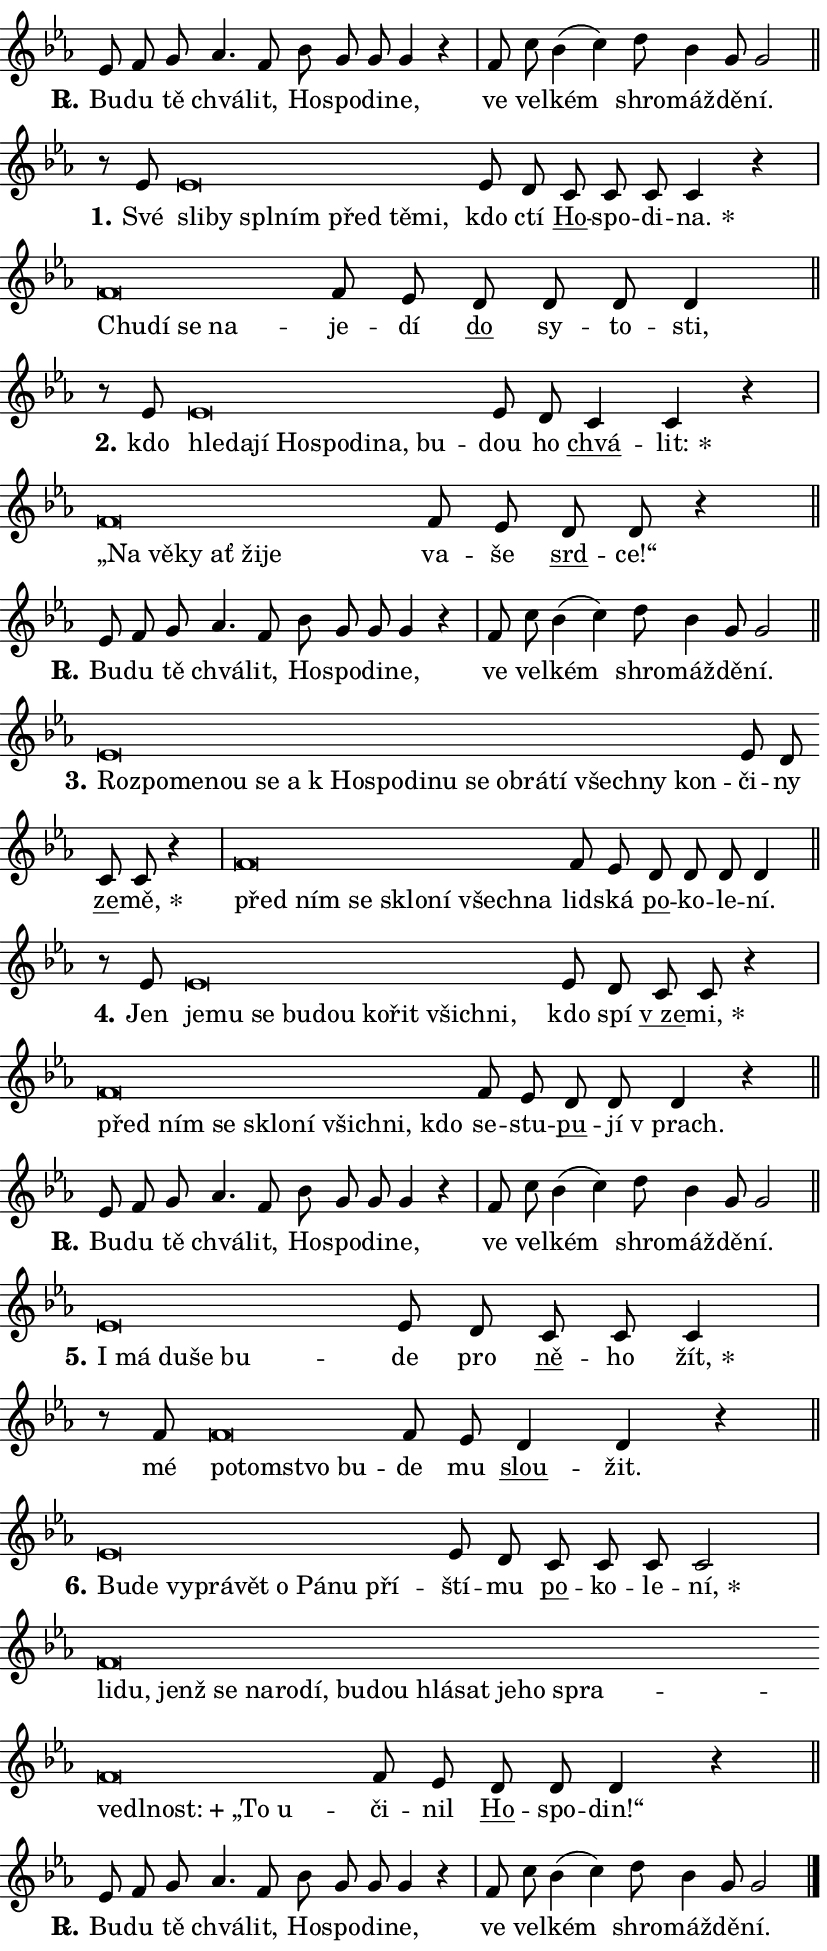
\version "2.24.0"
\header { tagline = "" }
\paper {
  indent = 0\cm
  top-margin = 0\cm
  right-margin = 0.13\cm % to fit lyric hyphens
  bottom-margin = 0\cm
  left-margin = 0\cm
  paper-width = 14\cm
  page-breaking = #ly:one-page-breaking
  system-system-spacing.basic-distance = #11
  score-system-spacing.basic-distance = #11
  ragged-last = ##f
}


%% Author: Thomas Morley
%% https://lists.gnu.org/archive/html/lilypond-user/2020-05/msg00002.html
#(define (line-position grob)
"Returns position of @var[grob} in current system:
   @code{'start}, if at first time-step
   @code{'end}, if at last time-step
   @code{'middle} otherwise
"
  (let* ((col (ly:item-get-column grob))
         (ln (ly:grob-object col 'left-neighbor))
         (rn (ly:grob-object col 'right-neighbor))
         (col-to-check-left (if (ly:grob? ln) ln col))
         (col-to-check-right (if (ly:grob? rn) rn col))
         (break-dir-left
           (and
             (ly:grob-property col-to-check-left 'non-musical #f)
             (ly:item-break-dir col-to-check-left)))
         (break-dir-right
           (and
             (ly:grob-property col-to-check-right 'non-musical #f)
             (ly:item-break-dir col-to-check-right))))
        (cond ((eqv? 1 break-dir-left) 'start)
              ((eqv? -1 break-dir-right) 'end)
              (else 'middle))))

#(define (tranparent-at-line-position vctor)
  (lambda (grob)
  "Relying on @code{line-position} select the relevant enry from @var{vctor}.
Used to determine transparency,"
    (case (line-position grob)
      ((end) (not (vector-ref vctor 0)))
      ((middle) (not (vector-ref vctor 1)))
      ((start) (not (vector-ref vctor 2))))))

noteHeadBreakVisibility =
#(define-music-function (break-visibility)(vector?)
"Makes @code{NoteHead}s transparent relying on @var{break-visibility}"
#{
  \override NoteHead.transparent =
    #(tranparent-at-line-position break-visibility)
#})

#(define delete-ledgers-for-transparent-note-heads
  (lambda (grob)
    "Reads whether a @code{NoteHead} is transparent.
If so this @code{NoteHead} is removed from @code{'note-heads} from
@var{grob}, which is supposed to be @code{LedgerLineSpanner}.
As a result ledgers are not printed for this @code{NoteHead}"
    (let* ((nhds-array (ly:grob-object grob 'note-heads))
           (nhds-list
             (if (ly:grob-array? nhds-array)
                 (ly:grob-array->list nhds-array)
                 '()))
           ;; Relies on the transparent-property being done before
           ;; Staff.LedgerLineSpanner.after-line-breaking is executed.
           ;; This is fragile ...
           (to-keep
             (remove
               (lambda (nhd)
                 (ly:grob-property nhd 'transparent #f))
               nhds-list)))
      ;; TODO find a better method to iterate over grob-arrays, similiar
      ;; to filter/remove etc for lists
      ;; For now rebuilt from scratch
      (set! (ly:grob-object grob 'note-heads)  '())
      (for-each
        (lambda (nhd)
          (ly:pointer-group-interface::add-grob grob 'note-heads nhd))
        to-keep))))

squashNotes = {
  \override NoteHead.X-extent = #'(-0.2 . 0.2)
  \override NoteHead.Y-extent = #'(-0.75 . 0)
  \override NoteHead.stencil =
    #(lambda (grob)
       (let ((pos (ly:grob-property grob 'staff-position)))
         (begin
           (if (< pos -7) (display "ERROR: Lower brevis then expected\n") (display ""))
           (if (<= pos -6) ly:text-interface::print ly:note-head::print))))
}
unSquashNotes = {
  \revert NoteHead.X-extent
  \revert NoteHead.Y-extent
  \revert NoteHead.stencil
}

hideNotes = \noteHeadBreakVisibility #begin-of-line-visible
unHideNotes = \noteHeadBreakVisibility #all-visible

% work-around for resetting accidentals
% https://lilypond.org/doc/v2.23/Documentation/notation/displaying-rhythms#unmetered-music
cadenzaMeasure = {
  \cadenzaOff
  \partial 1024 s1024
  \cadenzaOn
}

#(define-markup-command (accent layout props text) (markup?)
  "Underline accented syllable"
  (interpret-markup layout props
    #{\markup \override #'(offset . 4.3) \underline { #text }#}))

responsum = \markup \concat {
  "R" \hspace #-1.05 \path #0.1 #'((moveto 0 0.07) (lineto 0.9 0.8)) \hspace #0.05 "."
}

spaceSize = #0.6828661417322834 % exact space size for TeX Gyre Schola

\layout {
  \context {
    \Staff
    \remove "Time_signature_engraver"
    \override LedgerLineSpanner.after-line-breaking = #delete-ledgers-for-transparent-note-heads
  }
  \context {
    \Lyrics {
      \override LyricSpace.minimum-distance = \spaceSize
      \override LyricText.font-name = #"TeX Gyre Schola"
      \override LyricText.font-size = 1
      \override StanzaNumber.font-name = #"TeX Gyre Schola Bold"
      \override StanzaNumber.font-size = 1
    }
  }
  \context {
    \Score 
    \override NoteHead.text =
      #(lambda (grob) 
        (let ((pos (ly:grob-property grob 'staff-position)))
          #{\markup {
            \combine
              \halign #-0.55 \raise #(if (= pos -6) 0 0.5) \override #'(thickness . 2) \draw-line #'(3.2 . 0)
              \musicglyph "noteheads.sM1"
          }#}))
  }
}

% magnetic-lyrics.ily
%
%   written by
%     Jean Abou Samra <jean@abou-samra.fr>
%     Werner Lemberg <wl@gnu.org>
%
%   adapted by
%     Jiri Hon <jiri.hon@gmail.com>
%
% Version 2022-Apr-15

% https://www.mail-archive.com/lilypond-user@gnu.org/msg149350.html

#(define (Left_hyphen_pointer_engraver context)
   "Collect syllable-hyphen-syllable occurrences in lyrics and store
them in properties.  This engraver only looks to the left.  For
example, if the lyrics input is @code{foo -- bar}, it does the
following.

@itemize @bullet
@item
Set the @code{text} property of the @code{LyricHyphen} grob between
@q{foo} and @q{bar} to @code{foo}.

@item
Set the @code{left-hyphen} property of the @code{LyricText} grob with
text @q{foo} to the @code{LyricHyphen} grob between @q{foo} and
@q{bar}.
@end itemize

Use this auxiliary engraver in combination with the
@code{lyric-@/text::@/apply-@/magnetic-@/offset!} hook."
   (let ((hyphen #f)
         (text #f))
     (make-engraver
      (acknowledgers
       ((lyric-syllable-interface engraver grob source-engraver)
        (set! text grob)))
      (end-acknowledgers
       ((lyric-hyphen-interface engraver grob source-engraver)
        ;(when (not (grob::has-interface grob 'lyric-space-interface))
          (set! hyphen grob)));)
      ((stop-translation-timestep engraver)
       (when (and text hyphen)
         (ly:grob-set-object! text 'left-hyphen hyphen))
       (set! text #f)
       (set! hyphen #f)))))

#(define (lyric-text::apply-magnetic-offset! grob)
   "If the space between two syllables is less than the value in
property @code{LyricText@/.details@/.squash-threshold}, move the right
syllable to the left so that it gets concatenated with the left
syllable.

Use this function as a hook for
@code{LyricText@/.after-@/line-@/breaking} if the
@code{Left_@/hyphen_@/pointer_@/engraver} is active."
   (let ((hyphen (ly:grob-object grob 'left-hyphen #f)))
     (when hyphen
       (let ((left-text (ly:spanner-bound hyphen LEFT)))
         (when (grob::has-interface left-text 'lyric-syllable-interface)
           (let* ((common (ly:grob-common-refpoint grob left-text X))
                  (this-x-ext (ly:grob-extent grob common X))
                  (left-x-ext
                   (begin
                     ;; Trigger magnetism for left-text.
                     (ly:grob-property left-text 'after-line-breaking)
                     (ly:grob-extent left-text common X)))
                  ;; `delta` is the gap width between two syllables.
                  (delta (- (interval-start this-x-ext)
                            (interval-end left-x-ext)))
                  (details (ly:grob-property grob 'details))
                  (threshold (assoc-get 'squash-threshold details 0.2)))
             (when (< delta threshold)
               (let* (;; We have to manipulate the input text so that
                      ;; ligatures crossing syllable boundaries are not
                      ;; disabled.  For languages based on the Latin
                      ;; script this is essentially a beautification.
                      ;; However, for non-Western scripts it can be a
                      ;; necessity.
                      (lt (ly:grob-property left-text 'text))
                      (rt (ly:grob-property grob 'text))
                      (is-space (grob::has-interface hyphen 'lyric-space-interface))
                      (space (if is-space " " ""))
                      (extra-delta (if is-space spaceSize 0))
                      ;; Append new syllable.
                      (ltrt-space (if (and (string? lt) (string? rt))
                                (string-append lt space rt)
                                (make-concat-markup (list lt space rt))))
                      ;; Right-align `ltrt` to the right side.
                      (ltrt-space-markup (grob-interpret-markup
                               grob
                               (make-translate-markup
                                (cons (interval-length this-x-ext) 0)
                                (make-right-align-markup ltrt-space)))))
                 (begin
                   ;; Don't print `left-text`.
                   (ly:grob-set-property! left-text 'stencil #f)
                   ;; Set text and stencil (which holds all collected
                   ;; syllables so far) and shift it to the left.
                   (ly:grob-set-property! grob 'text ltrt-space)
                   (ly:grob-set-property! grob 'stencil ltrt-space-markup)
                   (ly:grob-translate-axis! grob (- (- delta extra-delta)) X))))))))))


#(define (lyric-hyphen::displace-bounds-first grob)
   ;; Make very sure this callback isn't triggered too early.
   (let ((left (ly:spanner-bound grob LEFT))
         (right (ly:spanner-bound grob RIGHT)))
     (ly:grob-property left 'after-line-breaking)
     (ly:grob-property right 'after-line-breaking)
     (ly:lyric-hyphen::print grob)))

squashThreshold = #0.4

\layout {
  \context {
    \Lyrics
    \consists #Left_hyphen_pointer_engraver
    \override LyricText.after-line-breaking =
      #lyric-text::apply-magnetic-offset!
    \override LyricHyphen.stencil = #lyric-hyphen::displace-bounds-first
    \override LyricText.details.squash-threshold = \squashThreshold
    \override LyricHyphen.minimum-distance = 0
    \override LyricHyphen.minimum-length = \squashThreshold
  }
}

squashText = \override LyricText.details.squash-threshold = 9999
unSquashText = \override LyricText.details.squash-threshold = \squashThreshold

leftText = \override LyricText.self-alignment-X = #LEFT
unLeftText = \revert LyricText.self-alignment-X

starOffset = #(lambda (grob) 
                (let ((x_offset (ly:self-alignment-interface::aligned-on-x-parent grob)))
                  (if (= x_offset 0) 0 (+ x_offset 1.2))))

star = #(define-music-function (syllable)(string?)
"Append star separator at the end of a syllable"
#{
  \once \override LyricText.X-offset = #starOffset
  \lyricmode { \markup {
    #syllable
    \override #'((font-name . "TeX Gyre Schola Bold")) \hspace #0.2 \lower #0.65 \larger "*"
  } }
#})

starAccent = #(define-music-function (syllable)(string?)
"Append star separator at the end of a syllable and make accent"
#{
  \once \override LyricText.X-offset = #starOffset
  \lyricmode { \markup {
    \accent #syllable
    \override #'((font-name . "TeX Gyre Schola Bold")) \hspace #0.2 \lower #0.65 \larger "*"
  } }
#})

breath = #(define-music-function (syllable)(string?)
"Append breathing indicator at the end of a syllable"
#{
  \lyricmode { \markup { #syllable "+" } }
#})

optionalBreath = #(define-music-function (syllable)(string?)
"Append optional breathing indicator at the end of a syllable"
#{
  \lyricmode { \markup { #syllable "(+)" } }
#})


\score {
    <<
        \new Voice = "melody" { \cadenzaOn \key es \major \relative { es'8 f g as4. f8 \bar "" bes g g \bar "" g4 r \cadenzaMeasure \bar "|" f8 c' \bar "" bes4( c) \bar "" d8 bes4 g8 g2 \cadenzaMeasure \bar "||" \break } }
        \new Lyrics \lyricsto "melody" { \lyricmode { \set stanza = \responsum
Bu -- du tě chvá -- lit, Ho -- spo -- di -- ne, ve vel -- kém shro -- máž -- dě -- ní. } }
    >>
    \layout {}
}

\score {
    <<
        \new Voice = "melody" { \cadenzaOn \key es \major \relative { r8 es'8 \squashNotes es\breve*1/16 \hideNotes \breve*1/16 \bar "" \breve*1/16 \bar "" \breve*1/16 \bar "" \breve*1/16 \bar "" \breve*1/16 \breve*1/16 \bar "" \unHideNotes \unSquashNotes es8 d \bar "" c c c c4 r \cadenzaMeasure \bar "|" \squashNotes f\breve*1/16 \hideNotes \breve*1/16 \bar "" \breve*1/16 \breve*1/16 \bar "" \unHideNotes \unSquashNotes f8 es \bar "" d d d d4 \cadenzaMeasure \bar "||" \break } }
        \new Lyrics \lyricsto "melody" { \lyricmode { \set stanza = "1."
Své \leftText sli -- \squashText by spl -- ním před tě -- mi, \unLeftText \unSquashText kdo ctí \markup \accent Ho -- spo -- di -- \star na. \leftText Chu -- \squashText dí se na -- \unLeftText \unSquashText je -- dí \markup \accent do sy -- to -- sti, } }
    >>
    \layout {}
}

\score {
    <<
        \new Voice = "melody" { \cadenzaOn \key es \major \relative { r8 es'8 \squashNotes es\breve*1/16 \hideNotes \breve*1/16 \bar "" \breve*1/16 \bar "" \breve*1/16 \bar "" \breve*1/16 \bar "" \breve*1/16 \bar "" \breve*1/16 \breve*1/16 \bar "" \unHideNotes \unSquashNotes es8 d \bar "" c4 c r \cadenzaMeasure \bar "|" \squashNotes f\breve*1/16 \hideNotes \breve*1/16 \bar "" \breve*1/16 \bar "" \breve*1/16 \bar "" \breve*1/16 \breve*1/16 \bar "" \unHideNotes \unSquashNotes f8 es \bar "" d8 d r4 \cadenzaMeasure \bar "||" \break } }
        \new Lyrics \lyricsto "melody" { \lyricmode { \set stanza = "2."
kdo \leftText hle -- \squashText da -- jí Ho -- spo -- di -- na, bu -- \unLeftText \unSquashText dou ho \markup \accent chvá -- \star lit: \leftText „Na \squashText vě -- ky ať ži -- je \unLeftText \unSquashText va -- še \markup \accent srd -- ce!“ } }
    >>
    \layout {}
}

\score {
    <<
        \new Voice = "melody" { \cadenzaOn \key es \major \relative { es'8 f g as4. f8 \bar "" bes g g \bar "" g4 r \cadenzaMeasure \bar "|" f8 c' \bar "" bes4( c) \bar "" d8 bes4 g8 g2 \cadenzaMeasure \bar "||" \break } }
        \new Lyrics \lyricsto "melody" { \lyricmode { \set stanza = \responsum
Bu -- du tě chvá -- lit, Ho -- spo -- di -- ne, ve vel -- kém shro -- máž -- dě -- ní. } }
    >>
    \layout {}
}

\score {
    <<
        \new Voice = "melody" { \cadenzaOn \key es \major \relative { \squashNotes es'\breve*1/16 \hideNotes \breve*1/16 \bar "" \breve*1/16 \bar "" \breve*1/16 \bar "" \breve*1/16 \bar "" \breve*1/16 \bar "" \breve*1/16 \bar "" \breve*1/16 \bar "" \breve*1/16 \bar "" \breve*1/16 \bar "" \breve*1/16 \bar "" \breve*1/16 \bar "" \breve*1/16 \bar "" \breve*1/16 \bar "" \breve*1/16 \bar "" \breve*1/16 \breve*1/16 \bar "" \unHideNotes \unSquashNotes es8 d \bar "" c8 c r4 \cadenzaMeasure \bar "|" \squashNotes f\breve*1/16 \hideNotes \breve*1/16 \bar "" \breve*1/16 \bar "" \breve*1/16 \bar "" \breve*1/16 \bar "" \breve*1/16 \breve*1/16 \bar "" \unHideNotes \unSquashNotes f8 es \bar "" d d d d4 \cadenzaMeasure \bar "||" \break } }
        \new Lyrics \lyricsto "melody" { \lyricmode { \set stanza = "3."
\leftText Roz -- \squashText po -- me -- nou se a "k Ho" -- spo -- di -- nu se ob -- rá -- tí všech -- ny kon -- \unLeftText \unSquashText či -- ny \markup \accent ze -- \star mě, \leftText před \squashText ním se sklo -- ní všech -- na \unLeftText \unSquashText lid -- ská \markup \accent po -- ko -- le -- ní. } }
    >>
    \layout {}
}

\score {
    <<
        \new Voice = "melody" { \cadenzaOn \key es \major \relative { r8 es'8 \squashNotes es\breve*1/16 \hideNotes \breve*1/16 \bar "" \breve*1/16 \bar "" \breve*1/16 \bar "" \breve*1/16 \bar "" \breve*1/16 \bar "" \breve*1/16 \bar "" \breve*1/16 \breve*1/16 \bar "" \unHideNotes \unSquashNotes es8 d \bar "" c8 c r4 \cadenzaMeasure \bar "|" \squashNotes f\breve*1/16 \hideNotes \breve*1/16 \bar "" \breve*1/16 \bar "" \breve*1/16 \bar "" \breve*1/16 \bar "" \breve*1/16 \bar "" \breve*1/16 \breve*1/16 \bar "" \unHideNotes \unSquashNotes f8 es \bar "" d d d4 r \cadenzaMeasure \bar "||" \break } }
        \new Lyrics \lyricsto "melody" { \lyricmode { \set stanza = "4."
Jen \leftText je -- \squashText mu se bu -- dou ko -- řit všich -- ni, \unLeftText \unSquashText kdo spí \markup \accent "v ze" -- \star mi, \leftText před \squashText ním se sklo -- ní všich -- ni, kdo \unLeftText \unSquashText se -- stu -- \markup \accent pu -- jí "v prach." } }
    >>
    \layout {}
}

\score {
    <<
        \new Voice = "melody" { \cadenzaOn \key es \major \relative { es'8 f g as4. f8 \bar "" bes g g \bar "" g4 r \cadenzaMeasure \bar "|" f8 c' \bar "" bes4( c) \bar "" d8 bes4 g8 g2 \cadenzaMeasure \bar "||" \break } }
        \new Lyrics \lyricsto "melody" { \lyricmode { \set stanza = \responsum
Bu -- du tě chvá -- lit, Ho -- spo -- di -- ne, ve vel -- kém shro -- máž -- dě -- ní. } }
    >>
    \layout {}
}

\score {
    <<
        \new Voice = "melody" { \cadenzaOn \key es \major \relative { \squashNotes es'\breve*1/16 \hideNotes \breve*1/16 \bar "" \breve*1/16 \bar "" \breve*1/16 \breve*1/16 \bar "" \unHideNotes \unSquashNotes es8 d \bar "" c c c4 \cadenzaMeasure \bar "|" r8 f8 \squashNotes f\breve*1/16 \hideNotes \breve*1/16 \bar "" \breve*1/16 \breve*1/16 \bar "" \unHideNotes \unSquashNotes f8 es \bar "" d4 d r \cadenzaMeasure \bar "||" \break } }
        \new Lyrics \lyricsto "melody" { \lyricmode { \set stanza = "5."
\leftText I \squashText má du -- še bu -- \unLeftText \unSquashText de pro \markup \accent ně -- ho \star žít, mé \leftText po -- \squashText tom -- stvo bu -- \unLeftText \unSquashText de mu \markup \accent slou -- žit. } }
    >>
    \layout {}
}

\score {
    <<
        \new Voice = "melody" { \cadenzaOn \key es \major \relative { \squashNotes es'\breve*1/16 \hideNotes \breve*1/16 \bar "" \breve*1/16 \bar "" \breve*1/16 \bar "" \breve*1/16 \bar "" \breve*1/16 \bar "" \breve*1/16 \bar "" \breve*1/16 \breve*1/16 \bar "" \unHideNotes \unSquashNotes es8 d \bar "" c c c c2 \cadenzaMeasure \bar "|" \squashNotes f\breve*1/16 \hideNotes \breve*1/16 \bar "" \breve*1/16 \bar "" \breve*1/16 \bar "" \breve*1/16 \bar "" \breve*1/16 \bar "" \breve*1/16 \bar "" \breve*1/16 \bar "" \breve*1/16 \bar "" \breve*1/16 \bar "" \breve*1/16 \bar "" \breve*1/16 \bar "" \breve*1/16 \bar "" \breve*1/16 \bar "" \breve*1/16 \bar "" \breve*1/16 \bar "" \breve*1/16 \bar "" \breve*1/16 \breve*1/16 \bar "" \unHideNotes \unSquashNotes f8 es \bar "" d d d4 r \cadenzaMeasure \bar "||" \break } }
        \new Lyrics \lyricsto "melody" { \lyricmode { \set stanza = "6."
\leftText Bu -- \squashText de vy -- prá -- vět o Pá -- nu pří -- \unLeftText \unSquashText ští -- mu \markup \accent po -- ko -- le -- \star ní, \leftText li -- \squashText du, jenž se na -- ro -- dí, bu -- dou hlá -- sat je -- ho spra -- ve -- dl -- \breath "nost:" „To u -- \unLeftText \unSquashText či -- nil \markup \accent Ho -- spo -- din!“ } }
    >>
    \layout {}
}

\score {
    <<
        \new Voice = "melody" { \cadenzaOn \key es \major \relative { es'8 f g as4. f8 \bar "" bes g g \bar "" g4 r \cadenzaMeasure \bar "|" f8 c' \bar "" bes4( c) \bar "" d8 bes4 g8 g2 \cadenzaMeasure \bar "||" \break } \bar "|." }
        \new Lyrics \lyricsto "melody" { \lyricmode { \set stanza = \responsum
Bu -- du tě chvá -- lit, Ho -- spo -- di -- ne, ve vel -- kém shro -- máž -- dě -- ní. } }
    >>
    \layout {}
}
